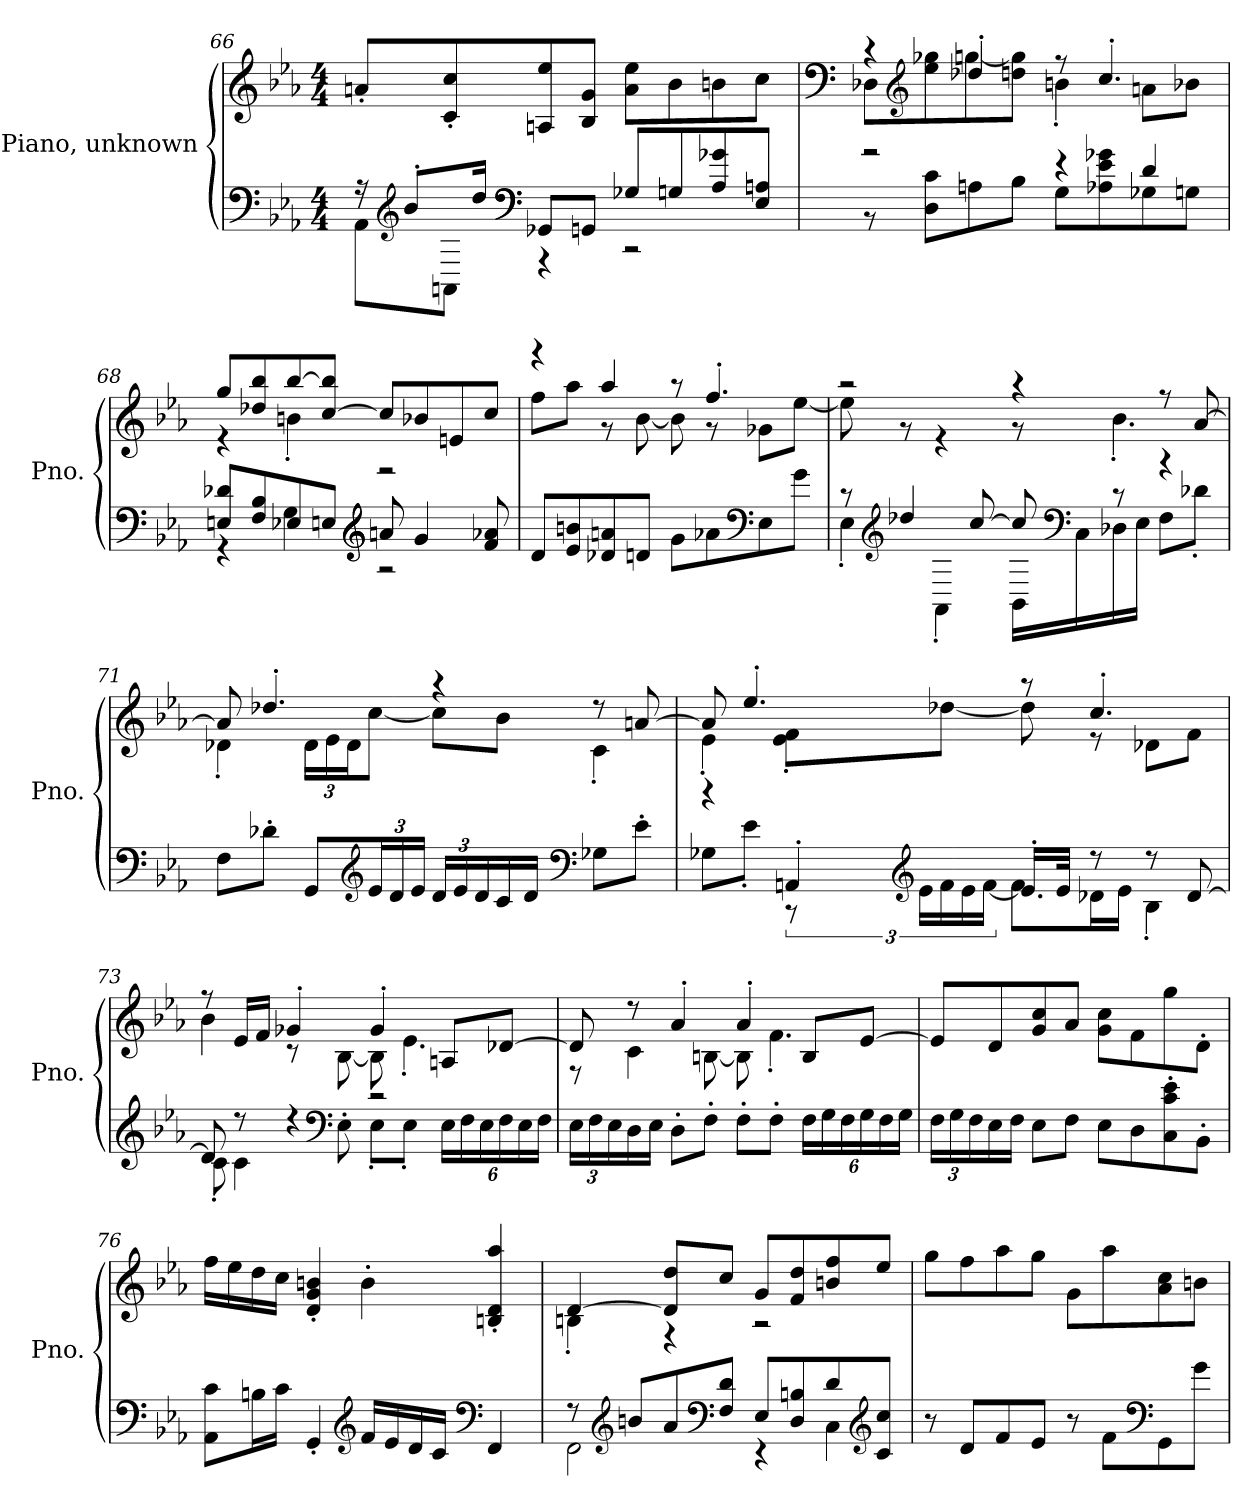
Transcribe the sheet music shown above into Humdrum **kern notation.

**kern	**kern
*part1	*part1
*staff2	*staff1
*I"Piano, unknown	*
*I'Pno.	*
*clefF4	*clefG2
*k[b-e-a-]	*k[b-e-a-]
*M4/4	*M4/4
=66	=66
*^	*
16r	8AA-\L	8an'/L
*clefG2	*	*
8b-'/L	.	.
.	8AAn\J	8c/' 8cc/'
16dd/Jk	.	.
*clefF4	*	*
8GG-X/L	4r	8An/ 8ee-/
8GGn/J	.	8B-/ 8g/J
8G-X/L	2r	8a\ 8ee-\L
8Gn/	.	8b-\
8A-/ 8g-X/	.	8bn\
8E-/ 8An/J	.	8cc\J
!!LO:LB:g=z
=67	=67	=67
*	*	*clefF4
*	*	*^
2r	8r	4r	8D-X\L
*	*	*clefG2	*
.	8D\ 8c\L	.	8ee-\ 8gg-X\
.	8An\	4dd-X'/	[8ggn\
.	8B-\J	.	8ddn\ 8gg\]J
4r	8G\L	8r	4bn'\
.	8A-X\ 8e-\ 8g-X\	4.cc'/	.
4d/	8G-X\	.	8an\L
.	8Gn\J	.	8b-X\J
=68	=68	=68	=68
8En/ 8d-X/L	4r	8gg/L	4r
8F/ 8B-/	.	8dd-X/ 8bb-/	.
8E-X/	4G\	[8bb-/	4bn'\
8En/J	.	[8cc/ 8bb-/]J	.
*clefG2	*	*	*
8an/	2r	8cc/L]	2r
4g/	.	8b-X/	.
.	.	8en/	.
8f/ 8a-X/	.	8cc/J	.
*v	*v	*	*
!!LO:LB:g=z	!!
=69	=69	=69
8d/L	4r	8ff\L
8e-/ 8bn/	.	8aa-\J
8d-X/ 8an/	4aa-/	8r
8dn/J	.	[8b-\
8g\L	8r	8b-\]
8a-X\	4.ff'/	8r
*clefF4	*	*
8E-\	.	8g-X\L
8g\J	.	[8ee-\J
=70	=70	=70
*^	*	*
8r	4E-'\	2r	8ee-\]
*clefG2	*	*	*
4dd-X/	.	.	8r
.	4AA-'\	.	4r
[8cc/	.	.	.
8cc/]	16BB-\LL	4r	8r
*clefF4	*	*	*
.	16C\	.	.
8r	16D-X\	.	4.b-'\
.	16E-\JJ	.	.
4r	8F\L	8r	.
.	8d-X'\J	[8a-/	.
*v	*v	*	*
!!LO:LB:g=z	!!
=71	=71	=71
8F\L	8a-/]	4d-X'\
8d-X'\J	4.dd-X'/	.
*	*	*Xbrackettup
8GG/L	.	24d-\LL
.	.	24e-\
.	.	24d-\J
*clefG2	*	*
*Xbrackettup	*	*
24e-/L	.	[8cc\J
24d-/	.	.
24e-/JJ	.	.
24d-/LL	4r	8cc\L]
24e-/	.	.
24d-/	.	.
16c/	.	8b-\J
16d-/JJ	.	.
*clefF4	*	*
8G-X\L	8r	4c'\
8e-'\J	[8an/	.
=72	=72	=72
*^	*	*
4r	8G-X\L	8a/]	4e-'\
.	8e-'\J	4.ee-'/	.
*	*brackettup	*	*
4AAn'/	12r	.	8e-\' 8f\'L
*clefG2	*	*	*
.	24e-\LL	.	.
*	*Xbrackettup	*	*
.	24f\	.	[8dd-X\J
.	24e-\	.	.
.	[24f\JJ	.	.
16.e-'/LL	8f\L]	8r	8dd-\]
32e-/JJk	.	.	.
8r	16d-X\L	4.cc'/	8r
.	16e-\JJ	.	.
8r	4B-'\	.	8d-X\L
[8d-/	.	.	8f\J
!!LO:LB:g=z	!!
=73	=73	=73	=73
8d-/]	8c'\	8r	4b-\
8r	4c\	16e-/LL	.
.	.	16f/JJ	.
4r	.	4g-X'/	8r
*clefF4	*	*	*
.	8E-'\	.	[8B-\
2r	8E-'\L	4g-'/	8B-\]
.	8E-'\J	.	4.e-'\
.	24E-\LL	8An/L	.
.	24F\	.	.
.	24E-\	.	.
.	24F\	[8d-X/J	.
.	24E-\	.	.
.	24F\JJ	.	.
*v	*v	*	*
=74	=74	=74
24E-\LL	8d-/]	8r
24F\	.	.
24E-\	.	.
16D\	8r	4c\
16E-\JJ	.	.
8D'\L	4a-'/	.
8F'\J	.	[8Bn\
8F'\L	4a-'/	8B\]
8F'\J	.	4.f'\
24F\LL	8B/L	.
24G\	.	.
24F\	.	.
24G\	[8e-/J	.
24F\	.	.
24G\JJ	.	.
*	*v	*v
!!LO:LB:g=z
=75	=75
24F\LL	8e-/L]
24G\	.
24F\	.
16E-\	8d/
16F\JJ	.
8E-\L	8g/ 8cc/
8F\J	8a-/J
8E-\L	8g\ 8cc\L
8D\	8f\
8C\' 8c\' 8e-\'	8gg\
8BB-'\J	8d'\J
=76	=76
8AA-\ 8c\L	16ff\LL
.	16ee-\
16Bn\L	16dd\
16c\JJ	16cc\JJ
4GG'/	4d/' 4g/' 4bn/'
*clefG2	*
16f/LL	4b'\
16e-/	.
16d/	.
16c/JJ	.
*clefF4	*
4FF/	4Bn/' 4d/' 4aa-/'
=77	=77
*^	*^
8r	2FF\	[4d/	4Bn'\
*clefG2	*	*	*
8bn/L	.	.	.
8a-/	.	8d/] 8dd/L	4r
*clefF4	*	*	*
8F/ 8d/J	.	8cc/J	.
8E-/L	4r	8g/L	2r
8D/ 8Bn/	.	8f/ 8dd/	.
8d/	4C\	8bn/ 8ff/	.
*clefG2	*	*	*
8c/ 8cc/J	.	8ee-/J	.
*v	*v	*	*
*	*v	*v
!!LO:PB:g=z
=78	=78
8r	8gg\L
8d/L	8ff\
8f/	8aa-\
8e-/J	8gg\J
8r	8g\L
8f\L	8aa-\
*clefF4	*
8GG\	8a-\ 8cc\
8g\J	8bn\J
=	=
*-	*-
